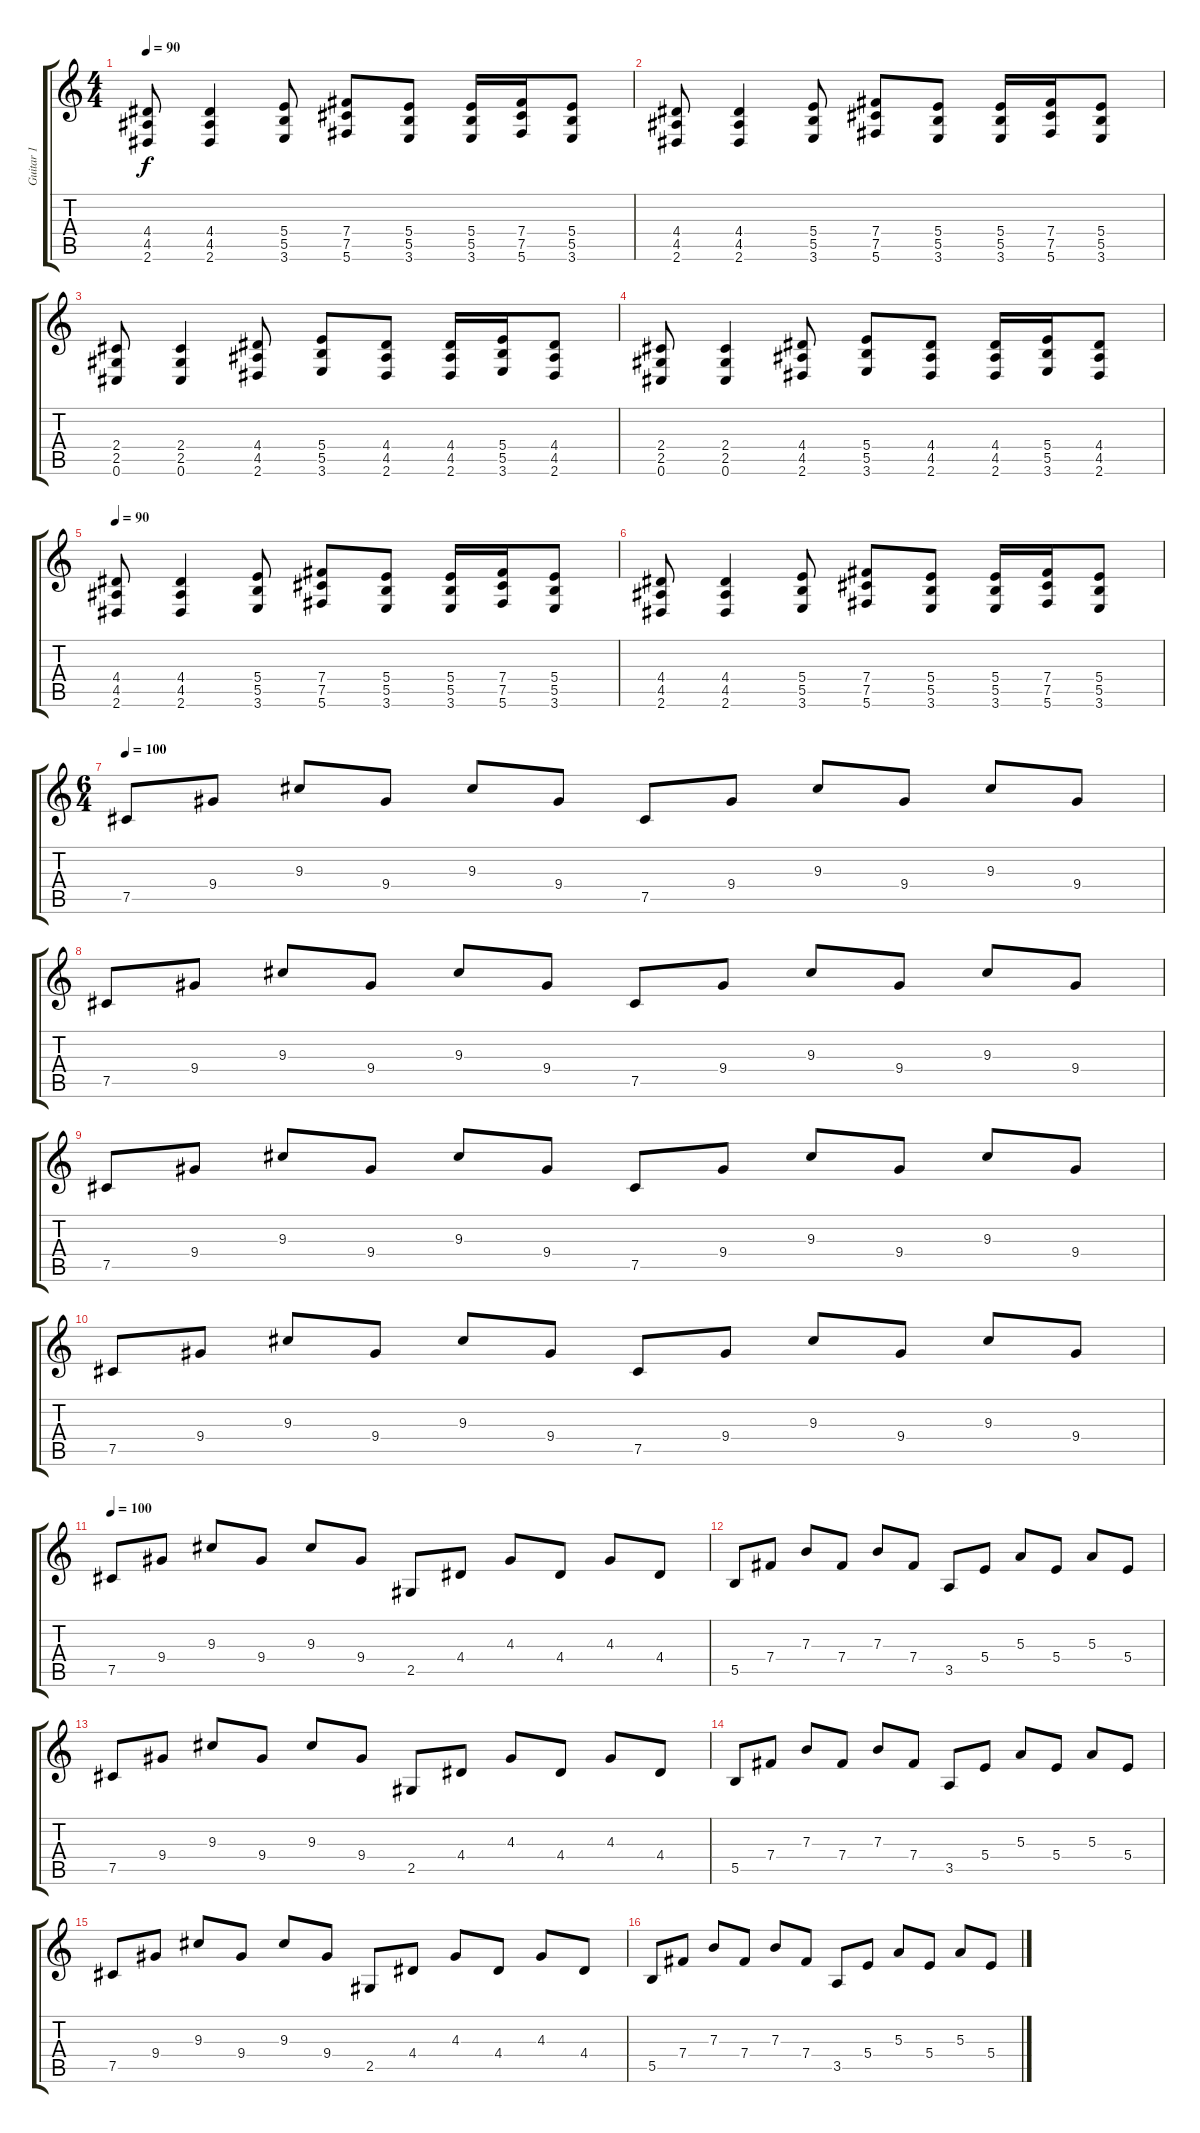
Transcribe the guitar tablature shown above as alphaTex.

\track ("Guitar 1" "Guitar 1") {instrument distortionguitar}
\staff {score tabs}
\tuning (Db4 Ab3 E3 B2 Gb2 Db2) {hide}
\ts (4 4)
\tempo 90
\clef g2
\ks c
(4.4 4.5 2.6).8{dy f} (4.4 4.5 2.6).4 (5.4 5.5 3.6).8 (7.4 7.5 5.6).8 (5.4 5.5 3.6).8 (5.4 5.5 3.6).16 (7.4 7.5 5.6).16 (5.4 5.5 3.6).8 |
(4.4 4.5 2.6).8 (4.4 4.5 2.6).4 (5.4 5.5 3.6).8 (7.4 7.5 5.6).8 (5.4 5.5 3.6).8 (5.4 5.5 3.6).16 (7.4 7.5 5.6).16 (5.4 5.5 3.6).8 |
(2.4 2.5 0.6).8 (2.4 2.5 0.6).4 (4.4 4.5 2.6).8 (5.4 5.5 3.6).8 (4.4 4.5 2.6).8 (4.4 4.5 2.6).16 (5.4 5.5 3.6).16 (4.4 4.5 2.6).8 |
(2.4 2.5 0.6).8 (2.4 2.5 0.6).4 (4.4 4.5 2.6).8 (5.4 5.5 3.6).8 (4.4 4.5 2.6).8 (4.4 4.5 2.6).16 (5.4 5.5 3.6).16 (4.4 4.5 2.6).8 |
\tempo 90
(4.4 4.5 2.6).8 (4.4 4.5 2.6).4 (5.4 5.5 3.6).8 (7.4 7.5 5.6).8 (5.4 5.5 3.6).8 (5.4 5.5 3.6).16 (7.4 7.5 5.6).16 (5.4 5.5 3.6).8 |
(4.4 4.5 2.6).8 (4.4 4.5 2.6).4 (5.4 5.5 3.6).8 (7.4 7.5 5.6).8 (5.4 5.5 3.6).8 (5.4 5.5 3.6).16 (7.4 7.5 5.6).16 (5.4 5.5 3.6).8 |
\ts (6 4)
\tempo 100
7.5.8{instrument electricguitarclean} 9.4.8 9.3.8 9.4.8 9.3.8 9.4.8 7.5.8 9.4.8 9.3.8 9.4.8 9.3.8 9.4.8 |
7.5.8 9.4.8 9.3.8 9.4.8 9.3.8 9.4.8 7.5.8 9.4.8 9.3.8 9.4.8 9.3.8 9.4.8 |
7.5.8 9.4.8 9.3.8 9.4.8 9.3.8 9.4.8 7.5.8 9.4.8 9.3.8 9.4.8 9.3.8 9.4.8 |
7.5.8 9.4.8 9.3.8 9.4.8 9.3.8 9.4.8 7.5.8 9.4.8 9.3.8 9.4.8 9.3.8 9.4.8 |
\tempo 100
7.5.8 9.4.8 9.3.8 9.4.8 9.3.8 9.4.8 2.5.8 4.4.8 4.3.8 4.4.8 4.3.8 4.4.8 |
5.5.8 7.4.8 7.3.8 7.4.8 7.3.8 7.4.8 3.5.8 5.4.8 5.3.8 5.4.8 5.3.8 5.4.8 |
7.5.8 9.4.8 9.3.8 9.4.8 9.3.8 9.4.8 2.5.8 4.4.8 4.3.8 4.4.8 4.3.8 4.4.8 |
5.5.8 7.4.8 7.3.8 7.4.8 7.3.8 7.4.8 3.5.8 5.4.8 5.3.8 5.4.8 5.3.8 5.4.8 |
7.5.8 9.4.8 9.3.8 9.4.8 9.3.8 9.4.8 2.5.8 4.4.8 4.3.8 4.4.8 4.3.8 4.4.8 |
5.5.8 7.4.8 7.3.8 7.4.8 7.3.8 7.4.8 3.5.8 5.4.8 5.3.8 5.4.8 5.3.8 5.4.8
